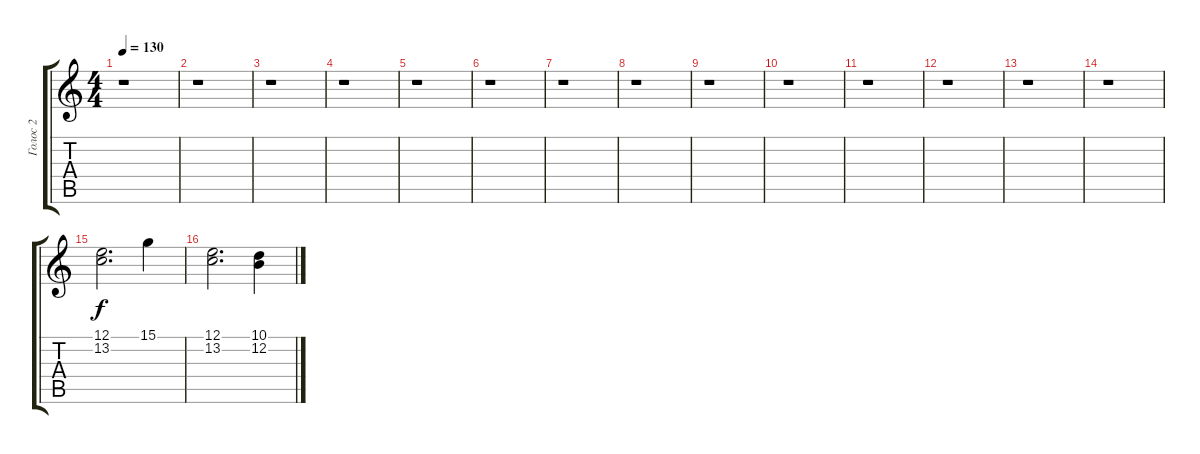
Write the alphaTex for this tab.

\track ("Голос 2" "Голос 2") {instrument violin}
\staff {score tabs}
\tuning (E4 B3 G3 D3 A2 E2) {hide}
\ts (4 4)
\tempo 130
\clef g2
\ks c
r.1{dy f} |
r.1 |
r.1 |
r.1 |
r.1 |
r.1 |
r.1 |
r.1 |
r.1 |
r.1 |
r.1 |
r.1 |
r.1 |
r.1 |
(12.1 13.2).2{d} 15.1.4 |
(12.1 13.2).2{d} (10.1 12.2).4
